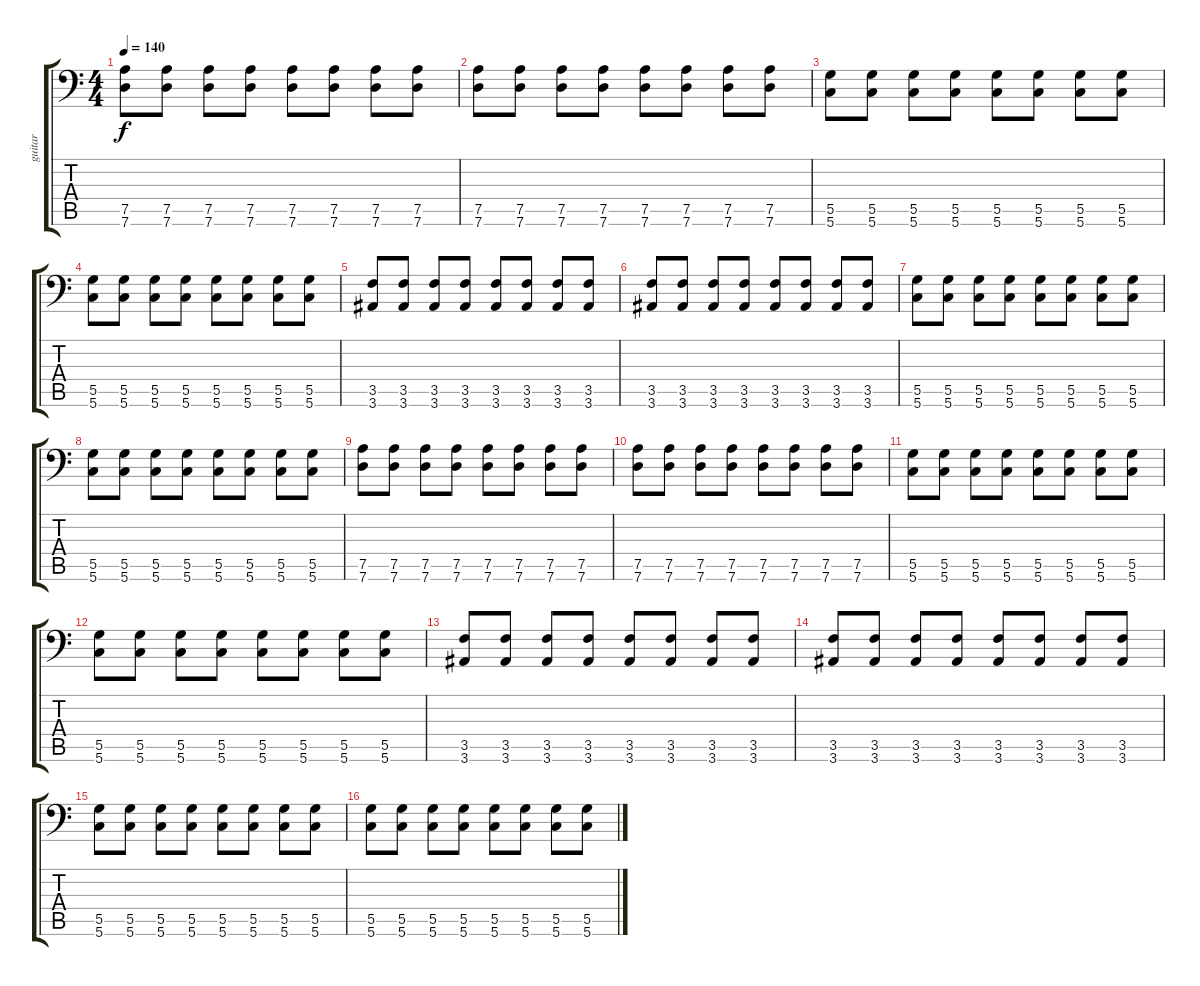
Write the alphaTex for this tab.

\track ("guitar" "guitar") {instrument distortionguitar}
\staff {score tabs}
\tuning (A3 E3 C3 G2 D2 G1) {hide}
\ts (4 4)
\tempo 140
\clef f4
\ks c
(7.5 7.6).8{dy f} (7.5 7.6).8 (7.5 7.6).8 (7.5 7.6).8 (7.5 7.6).8 (7.5 7.6).8 (7.5 7.6).8 (7.5 7.6).8 |
(7.5 7.6).8 (7.5 7.6).8 (7.5 7.6).8 (7.5 7.6).8 (7.5 7.6).8 (7.5 7.6).8 (7.5 7.6).8 (7.5 7.6).8 |
(5.5 5.6).8 (5.5 5.6).8 (5.5 5.6).8 (5.5 5.6).8 (5.5 5.6).8 (5.5 5.6).8 (5.5 5.6).8 (5.5 5.6).8 |
(5.5 5.6).8 (5.5 5.6).8 (5.5 5.6).8 (5.5 5.6).8 (5.5 5.6).8 (5.5 5.6).8 (5.5 5.6).8 (5.5 5.6).8 |
(3.5 3.6).8 (3.5 3.6).8 (3.5 3.6).8 (3.5 3.6).8 (3.5 3.6).8 (3.5 3.6).8 (3.5 3.6).8 (3.5 3.6).8 |
(3.5 3.6).8 (3.5 3.6).8 (3.5 3.6).8 (3.5 3.6).8 (3.5 3.6).8 (3.5 3.6).8 (3.5 3.6).8 (3.5 3.6).8 |
(5.5 5.6).8 (5.5 5.6).8 (5.5 5.6).8 (5.5 5.6).8 (5.5 5.6).8 (5.5 5.6).8 (5.5 5.6).8 (5.5 5.6).8 |
(5.5 5.6).8 (5.5 5.6).8 (5.5 5.6).8 (5.5 5.6).8 (5.5 5.6).8 (5.5 5.6).8 (5.5 5.6).8 (5.5 5.6).8 |
(7.5 7.6).8 (7.5 7.6).8 (7.5 7.6).8 (7.5 7.6).8 (7.5 7.6).8 (7.5 7.6).8 (7.5 7.6).8 (7.5 7.6).8 |
(7.5 7.6).8 (7.5 7.6).8 (7.5 7.6).8 (7.5 7.6).8 (7.5 7.6).8 (7.5 7.6).8 (7.5 7.6).8 (7.5 7.6).8 |
(5.5 5.6).8 (5.5 5.6).8 (5.5 5.6).8 (5.5 5.6).8 (5.5 5.6).8 (5.5 5.6).8 (5.5 5.6).8 (5.5 5.6).8 |
(5.5 5.6).8 (5.5 5.6).8 (5.5 5.6).8 (5.5 5.6).8 (5.5 5.6).8 (5.5 5.6).8 (5.5 5.6).8 (5.5 5.6).8 |
(3.5 3.6).8 (3.5 3.6).8 (3.5 3.6).8 (3.5 3.6).8 (3.5 3.6).8 (3.5 3.6).8 (3.5 3.6).8 (3.5 3.6).8 |
(3.5 3.6).8 (3.5 3.6).8 (3.5 3.6).8 (3.5 3.6).8 (3.5 3.6).8 (3.5 3.6).8 (3.5 3.6).8 (3.5 3.6).8 |
(5.5 5.6).8 (5.5 5.6).8 (5.5 5.6).8 (5.5 5.6).8 (5.5 5.6).8 (5.5 5.6).8 (5.5 5.6).8 (5.5 5.6).8 |
(5.5 5.6).8 (5.5 5.6).8 (5.5 5.6).8 (5.5 5.6).8 (5.5 5.6).8 (5.5 5.6).8 (5.5 5.6).8 (5.5 5.6).8
